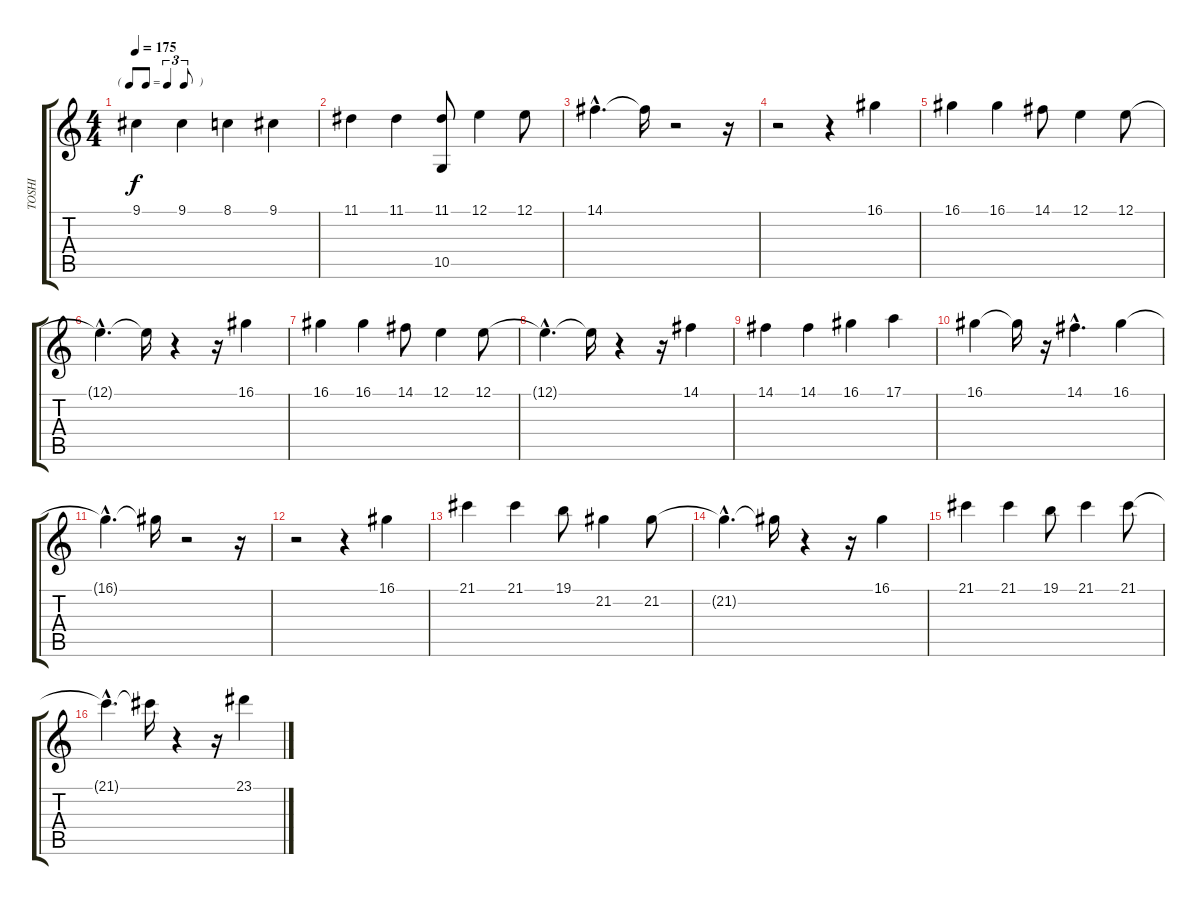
\track ("TOSHI" "TOSHI") {instrument electricgrandpiano}
\staff {score tabs}
\tuning (E4 B3 G3 D3 A2 E2) {hide}
\ts (4 4)
\tf triplet8th
\tempo 175
\clef g2
\ks c
9.1{t}.4{dy f} 9.1.4 8.1.4 9.1.4 |
11.1.4 11.1.4 (11.1 10.5).8 12.1.4 12.1.8 |
14.1{hac}.4{d} 14.1{t}.16 r.2 r.16 |
r.2 r.4 16.1.4 |
16.1.4 16.1.4 14.1.8 12.1.4 12.1.8 |
12.1{hac t}.4{d} 12.1{t}.16 r.4 r.16 16.1.4 |
16.1.4 16.1.4 14.1.8 12.1.4 12.1.8 |
12.1{hac t}.4{d} 12.1{t}.16 r.4 r.16 14.1.4 |
14.1.4 14.1.4 16.1.4 17.1.4 |
16.1.4 16.1{t}.16 r.16 14.1{hac}.4{d} 16.1.4 |
16.1{hac t}.4{d} 16.1{t}.16 r.2 r.16 |
r.2 r.4 16.1.4 |
21.1.4 21.1.4 19.1.8 21.2.4 21.2.8 |
21.2{hac t}.4{d} 21.2{t}.16 r.4 r.16 16.1.4 |
21.1.4 21.1.4 19.1.8 21.1.4 21.1.8 |
21.1{hac t}.4{d} 21.1{t}.16 r.4 r.16 23.1.4
